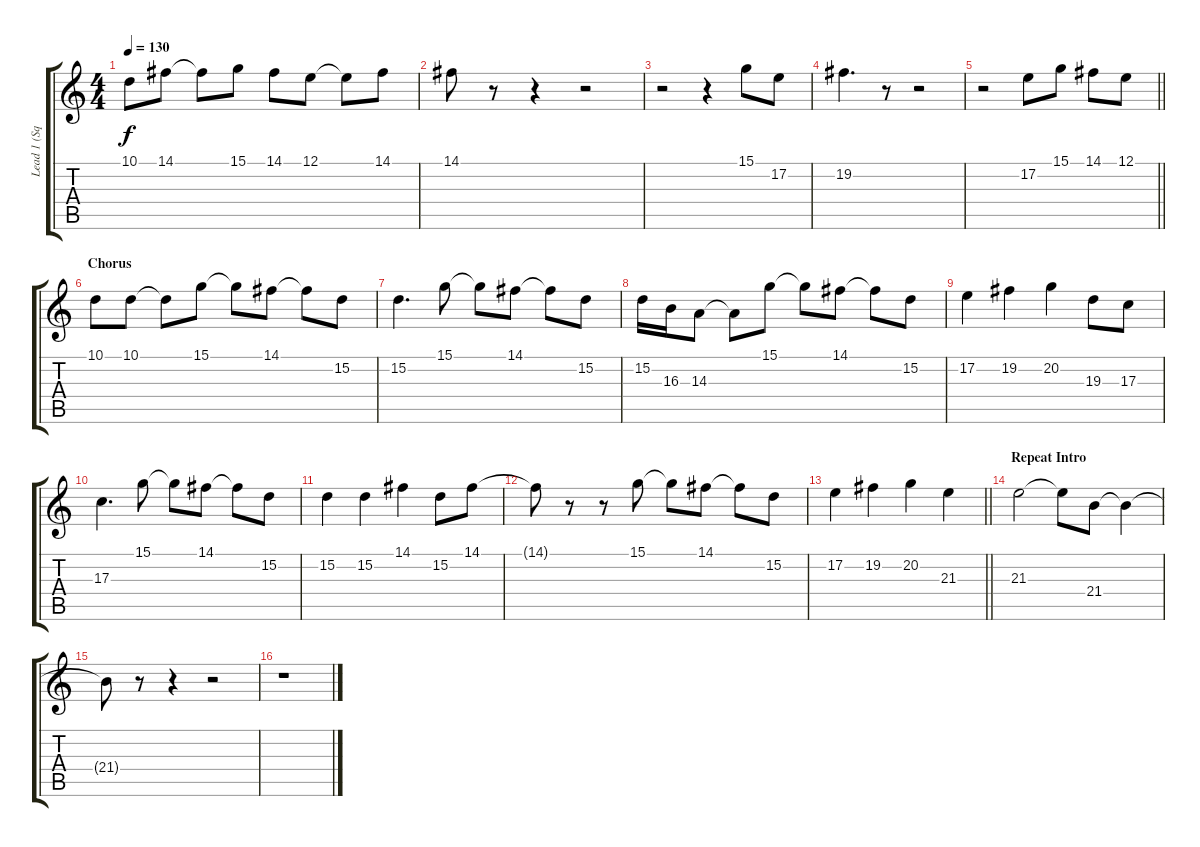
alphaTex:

\track ("Lead 1 (Square)" "Lead 1 (Sq") {instrument lead1square}
\staff {score tabs}
\tuning (E4 B3 G3 D3 A2 E2) {hide}
\ts (4 4)
\tempo 130
\clef g2
\ks c
10.1.8{dy f} 14.1.8 14.1{t}.8 15.1.8 14.1.8 12.1.8 12.1{t}.8 14.1.8 |
14.1.8 r.8 r.4 r.2 |
r.2 r.4 15.1.8 17.2.8 |
19.2.4{d} r.8 r.2 |
\barLineRight lightlight
r.2 17.2.8 15.1.8 14.1.8 12.1.8 |
\section ("" "Chorus")
10.1.8 10.1.8 10.1{t}.8 15.1.8 15.1{t}.8 14.1.8 14.1{t}.8 15.2.8 |
15.2.4{d} 15.1.8 15.1{t}.8 14.1.8 14.1{t}.8 15.2.8 |
15.2.16 16.3.16 14.3.8 14.3{t}.8 15.1.8 15.1{t}.8 14.1.8 14.1{t}.8 15.2.8 |
17.2.4 19.2.4 20.2.4 19.3.8 17.3.8 |
17.3.4{d} 15.1.8 15.1{t}.8 14.1.8 14.1{t}.8 15.2.8 |
15.2.4 15.2.4 14.1.4 15.2.8 14.1.8 |
14.1{t}.8 r.8 r.8 15.1.8 15.1{t}.8 14.1.8 14.1{t}.8 15.2.8 |
\barLineRight lightlight
17.2.4 19.2.4 20.2.4 21.3.4 |
\section ("" "Repeat Intro")
21.3.2 21.3{t}.8 21.4.8 21.4{t}.4 |
21.4{t}.8 r.8 r.4 r.2 |
r.1
